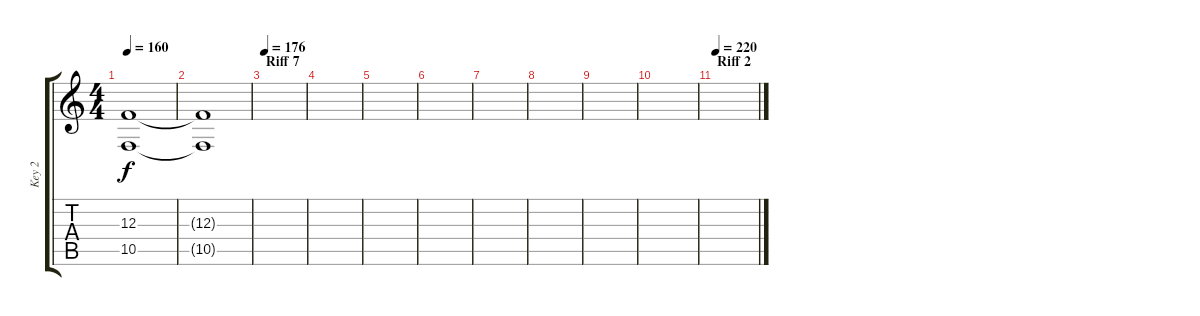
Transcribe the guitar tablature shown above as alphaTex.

\track ("Key 2" "Key 2") {instrument stringensemble2}
\staff {score tabs}
\tuning (D4 A3 F3 C3 G2 D2) {hide}
\ts (4 4)
\tempo 160
\clef g2
\ks c
(12.3 10.5).1{dy f} |
(12.3{t} 10.5{t}).1 |
\section ("" "Riff 7")
\tempo 176
|
|
|
|
|
|
|
|
\section ("" "Riff 2")
\tempo 220
